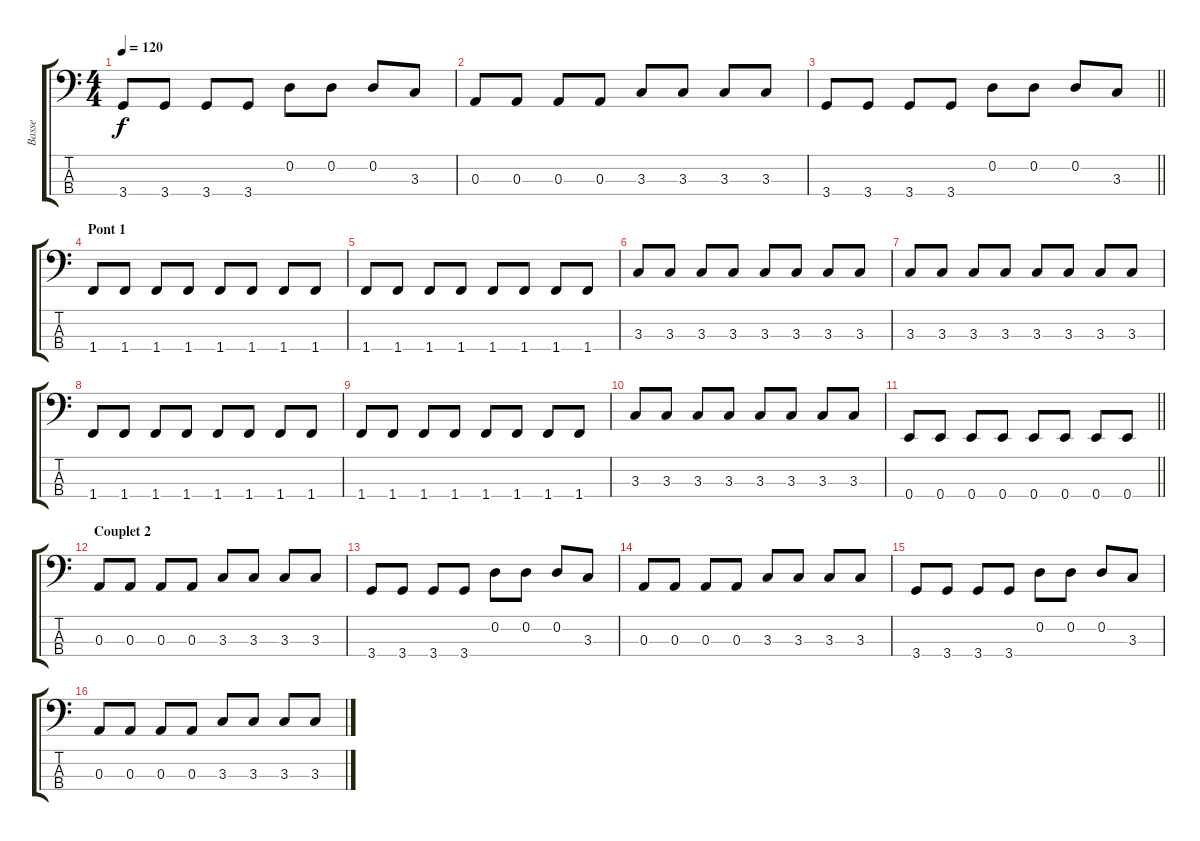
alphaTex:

\track ("Basse" "Basse") {instrument electricbasspick}
\staff {score tabs}
\tuning (G2 D2 A1 E1) {hide}
\ts (4 4)
\tempo 120
\clef f4
\ks c
3.4.8{dy f} 3.4.8 3.4.8 3.4.8 0.2.8 0.2.8 0.2.8 3.3.8 |
0.3.8 0.3.8 0.3.8 0.3.8 3.3.8 3.3.8 3.3.8 3.3.8 |
\barLineRight lightlight
3.4.8 3.4.8 3.4.8 3.4.8 0.2.8 0.2.8 0.2.8 3.3.8 |
\section ("" "Pont 1")
1.4.8 1.4.8 1.4.8 1.4.8 1.4.8 1.4.8 1.4.8 1.4.8 |
1.4.8 1.4.8 1.4.8 1.4.8 1.4.8 1.4.8 1.4.8 1.4.8 |
3.3.8 3.3.8 3.3.8 3.3.8 3.3.8 3.3.8 3.3.8 3.3.8 |
3.3.8 3.3.8 3.3.8 3.3.8 3.3.8 3.3.8 3.3.8 3.3.8 |
1.4.8 1.4.8 1.4.8 1.4.8 1.4.8 1.4.8 1.4.8 1.4.8 |
1.4.8 1.4.8 1.4.8 1.4.8 1.4.8 1.4.8 1.4.8 1.4.8 |
3.3.8 3.3.8 3.3.8 3.3.8 3.3.8 3.3.8 3.3.8 3.3.8 |
\barLineRight lightlight
0.4.8 0.4.8 0.4.8 0.4.8 0.4.8 0.4.8 0.4.8 0.4.8 |
\section ("" "Couplet 2")
0.3.8 0.3.8 0.3.8 0.3.8 3.3.8 3.3.8 3.3.8 3.3.8 |
3.4.8 3.4.8 3.4.8 3.4.8 0.2.8 0.2.8 0.2.8 3.3.8 |
0.3.8 0.3.8 0.3.8 0.3.8 3.3.8 3.3.8 3.3.8 3.3.8 |
3.4.8 3.4.8 3.4.8 3.4.8 0.2.8 0.2.8 0.2.8 3.3.8 |
0.3.8 0.3.8 0.3.8 0.3.8 3.3.8 3.3.8 3.3.8 3.3.8
